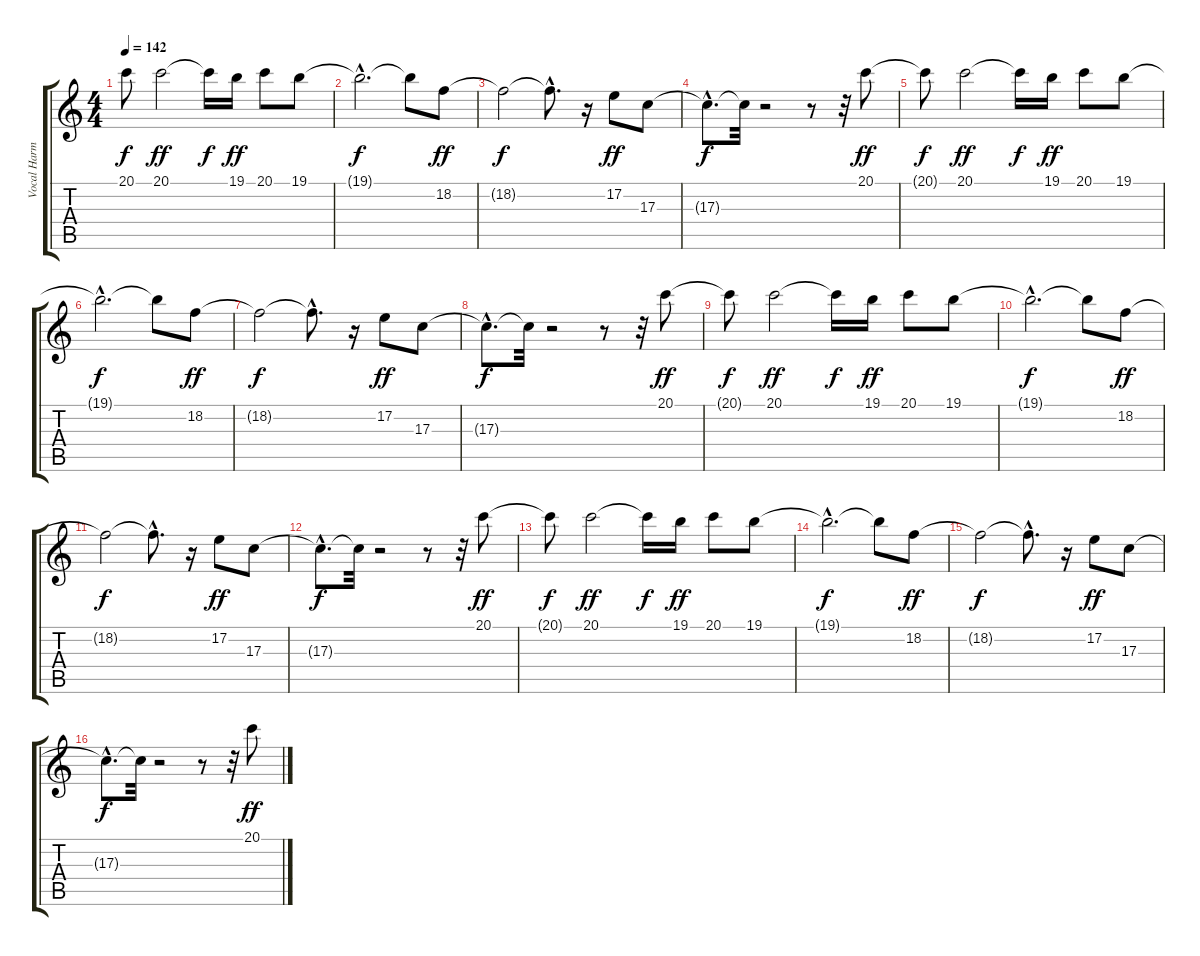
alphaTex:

\track ("Vocal Harmony" "Vocal Harm") {instrument choiraahs}
\staff {score tabs}
\tuning (E4 B3 G3 D3 A2 E2) {hide}
\ts (4 4)
\tempo 142
\clef g2
\ks c
20.1{t}.8{dy f} 20.1.2{dy ff} 20.1{t}.16{dy f} 19.1.16{dy ff} 20.1.8 19.1.8 |
19.1{hac t}.2{d dy f} 19.1{t}.8 18.2.8{dy ff} |
18.2{t}.2{dy f} 18.2{hac t}.8{d} r.16 17.2.8{dy ff} 17.3.8 |
17.3{hac t}.8{d dy f} 17.3{t}.32 r.2 r.8 r.32 20.1.8{dy ff} |
20.1{t}.8{dy f} 20.1.2{dy ff} 20.1{t}.16{dy f} 19.1.16{dy ff} 20.1.8 19.1.8 |
19.1{hac t}.2{d dy f} 19.1{t}.8 18.2.8{dy ff} |
18.2{t}.2{dy f} 18.2{hac t}.8{d} r.16 17.2.8{dy ff} 17.3.8 |
17.3{hac t}.8{d dy f} 17.3{t}.32 r.2 r.8 r.32 20.1.8{dy ff} |
20.1{t}.8{dy f} 20.1.2{dy ff} 20.1{t}.16{dy f} 19.1.16{dy ff} 20.1.8 19.1.8 |
19.1{hac t}.2{d dy f} 19.1{t}.8 18.2.8{dy ff} |
18.2{t}.2{dy f} 18.2{hac t}.8{d} r.16 17.2.8{dy ff} 17.3.8 |
17.3{hac t}.8{d dy f} 17.3{t}.32 r.2 r.8 r.32 20.1.8{dy ff} |
20.1{t}.8{dy f} 20.1.2{dy ff} 20.1{t}.16{dy f} 19.1.16{dy ff} 20.1.8 19.1.8 |
19.1{hac t}.2{d dy f} 19.1{t}.8 18.2.8{dy ff} |
18.2{t}.2{dy f} 18.2{hac t}.8{d} r.16 17.2.8{dy ff} 17.3.8 |
17.3{hac t}.8{d dy f} 17.3{t}.32 r.2 r.8 r.32 20.1.8{dy ff}
